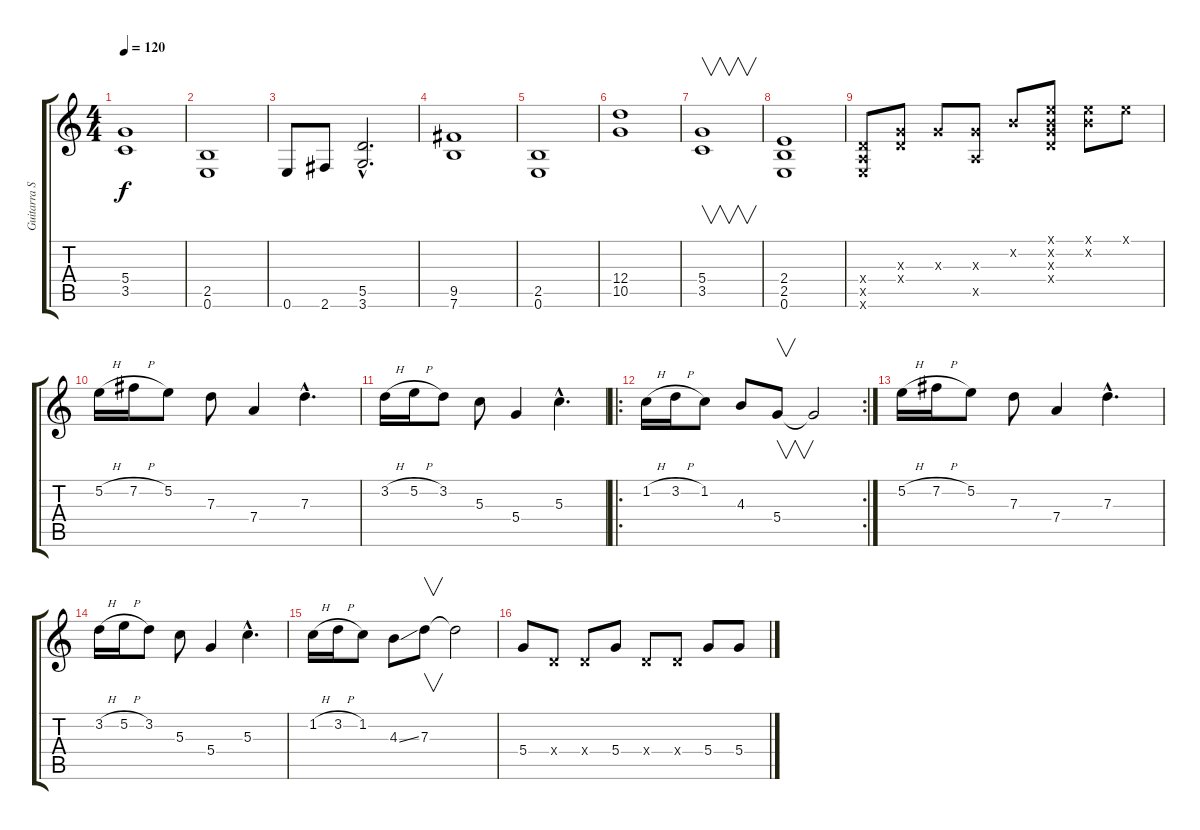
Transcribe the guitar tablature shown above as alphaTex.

\track ("Guitarra Solo" "Guitarra S") {instrument distortionguitar}
\staff {score tabs}
\tuning (E4 B3 G3 D3 A2 E2) {hide}
\ts (4 4)
\tempo 120
\clef g2
\ks c
(5.4 3.5).1{dy f} |
(2.5 0.6).1 |
0.6.8 2.6.8 (5.5{hac} 3.6{hac}).2{d} |
(9.5 7.6).1 |
(2.5 0.6).1 |
(12.4 10.5).1 |
(5.4 3.5).1{v} |
(2.4 2.5 0.6).1 |
(0.4{x} 0.5{x} 0.6{x}).8 (0.3{x} 0.4{x}).8 0.3{x}.8 (0.3{x} 0.5{x}).8 0.2{x}.8 (0.1{x} 0.2{x} 0.3{x} 0.4{x}).8 (0.1{x} 0.2{x}).8 0.1{x}.8 |
5.2{h}.16 7.2{h}.16 5.2.8 7.3.8 7.4.4 7.3{hac}.4{d} |
3.2{h}.16 5.2{h}.16 3.2.8 5.3.8 5.4.4 5.3{hac}.4{d} |
\ro
\rc 2
1.2{h}.16 3.2{h}.16 1.2.8 4.3.8 5.4.8{v} 5.4{t}.2 |
5.2{h}.16 7.2{h}.16 5.2.8 7.3.8 7.4.4 7.3{hac}.4{d} |
3.2{h}.16 5.2{h}.16 3.2.8 5.3.8 5.4.4 5.3{hac}.4{d} |
1.2{h}.16 3.2{h}.16 1.2.8 4.3{ss}.8 7.3.8{v} 7.3{t}.2 |
5.4.8 0.4{x}.8 0.4{x}.8 5.4.8 0.4{x}.8 0.4{x}.8 5.4.8 5.4.8
